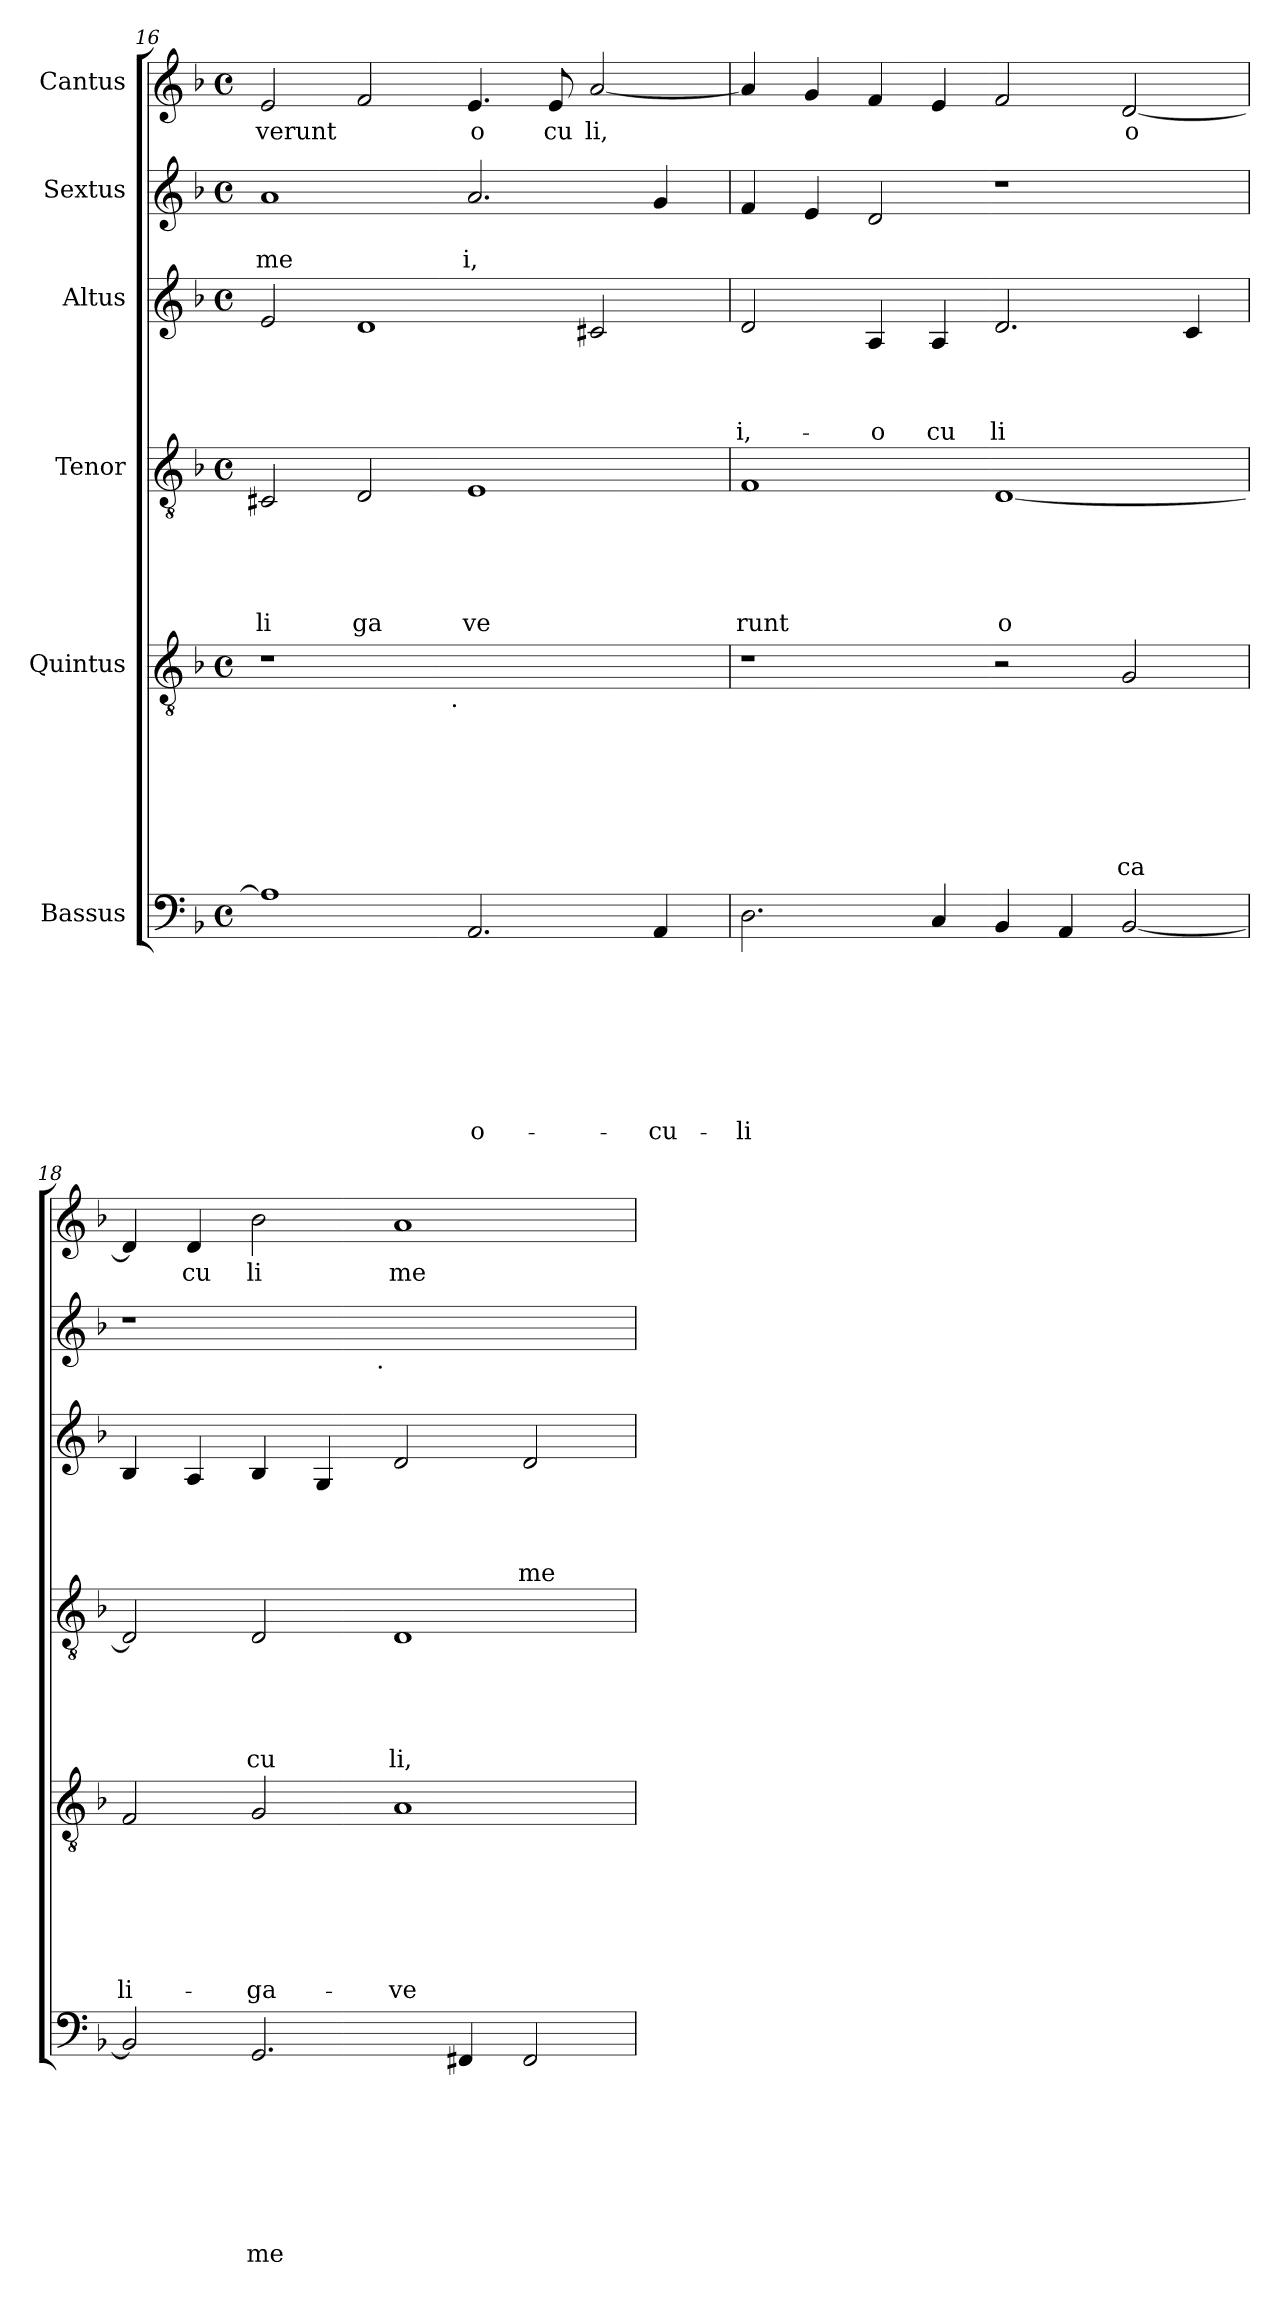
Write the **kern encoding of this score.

**kern	**text	**text	**text	**text	**text	**text	**text	**text	**kern	**text	**text	**text	**text	**text	**text	**text	**kern	**text	**text	**text	**text	**text	**kern	**text	**text	**text	**text	**kern	**text	**text	**kern	**text
*part6	*part6	*part6	*part6	*part6	*part6	*part6	*part6	*part6	*part5	*part5	*part5	*part5	*part5	*part5	*part5	*part5	*part4	*part4	*part4	*part4	*part4	*part4	*part3	*part3	*part3	*part3	*part3	*part2	*part2	*part2	*part1	*part1
*staff6	*staff6	*staff6	*staff6	*staff6	*staff6	*staff6	*staff6	*staff6	*staff5	*staff5	*staff5	*staff5	*staff5	*staff5	*staff5	*staff5	*staff4	*staff4	*staff4	*staff4	*staff4	*staff4	*staff3	*staff3	*staff3	*staff3	*staff3	*staff2	*staff2	*staff2	*staff1	*staff1
*I"Bassus	*	*	*	*	*	*	*	*	*I"Quintus	*	*	*	*	*	*	*	*I"Tenor	*	*	*	*	*	*I"Altus	*	*	*	*	*I"Sextus	*	*	*I"Cantus	*
*clefF4	*	*	*	*	*	*	*	*	*clefGv2	*	*	*	*	*	*	*	*clefGv2	*	*	*	*	*	*clefG2	*	*	*	*	*clefG2	*	*	*clefG2	*
*k[b-]	*	*	*	*	*	*	*	*	*k[b-]	*	*	*	*	*	*	*	*k[b-]	*	*	*	*	*	*k[b-]	*	*	*	*	*k[b-]	*	*	*k[b-]	*
*F:	*	*	*	*	*	*	*	*	*F:	*	*	*	*	*	*	*	*F:	*	*	*	*	*	*F:	*	*	*	*	*F:	*	*	*F:	*
*M4/4	*	*	*	*	*	*	*	*	*M4/4	*	*	*	*	*	*	*	*M4/4	*	*	*	*	*	*M4/4	*	*	*	*	*M4/4	*	*	*M4/4	*
*met(c)	*	*	*	*	*	*	*	*	*met(c)	*	*	*	*	*	*	*	*met(c)	*	*	*	*	*	*met(c)	*	*	*	*	*met(c)	*	*	*met(c)	*
=16	=16	=16	=16	=16	=16	=16	=16	=16	=16	=16	=16	=16	=16	=16	=16	=16	=16	=16	=16	=16	=16	=16	=16	=16	=16	=16	=16	=16	=16	=16	=16	=16
!	!	!	!	!	!	!	!	!	!	!	!	!	!	!	!	!	!	!	!	!	!	!LO:LY:b	!	!	!	!	!	!	!	!LO:LY:b	!	!LO:LY:b
*	*	*	*	*	*	*	*	*	*^	*	*	*	*	*	*	*	*	*	*	*	*	*	*	*	*	*	*	*	*	*	*	*
1A]	.	.	.	.	.	.	.	.	1r	2ryy	.	.	.	.	.	.	.	2C#X/	.	.	.	.	li	2e/	.	.	.	.	1a	.	me	2e/	verunt
!	!	!	!	!	!	!	!	!	!	!	!	!	!	!	!	!	!	!	!	!	!	!	!LO:LY:b	!	!	!	!	!	!	!	!	!	!
.	.	.	.	.	.	.	.	.	.	4...ryy	.	.	.	.	.	.	.	2D/	.	.	.	.	ga	1d	.	.	.	.	.	.	.	2f/	.
!	!	!	!	!	!	!	!	!	!	!LO:TX:b:t=.	!	!	!	!	!	!	!	!	!	!	!	!	!	!	!	!	!	!	!	!	!	!	!
.	.	.	.	.	.	.	.	.	.	1ryy	.	.	.	.	.	.	.	.	.	.	.	.	.	.	.	.	.	.	.	.	.	.	.
!	!	!	!	!	!	!	!	!LO:LY:b	!	!	!	!	!	!	!	!	!	!	!	!	!	!	!LO:LY:b	!	!	!	!	!	!	!	!LO:LY:b	!	!LO:LY:b
2.AA/	.	.	.	.	.	.	.	o-	1ryy	.	.	.	.	.	.	.	.	1E	.	.	.	.	ve	.	.	.	.	.	2.a/	.	i,	4.e/	o
!	!	!	!	!	!	!	!	!	!	!	!	!	!	!	!	!	!	!	!	!	!	!	!	!	!	!	!	!	!	!	!	!	!LO:LY:b
.	.	.	.	.	.	.	.	.	.	.	.	.	.	.	.	.	.	.	.	.	.	.	.	.	.	.	.	.	.	.	.	8e/	cu
!	!	!	!	!	!	!	!	!	!	!	!	!	!	!	!	!	!	!	!	!	!	!	!	!	!	!	!	!	!	!	!	!	!LO:LY:b
.	.	.	.	.	.	.	.	.	.	.	.	.	.	.	.	.	.	.	.	.	.	.	.	2c#X/	.	.	.	.	.	.	.	[<2a/	li,
!	!	!	!	!	!	!	!	!LO:LY:b	!	!	!	!	!	!	!	!	!	!	!	!	!	!	!	!	!	!	!	!	!	!	!	!	!
4AA/	.	.	.	.	.	.	.	-cu-	.	.	.	.	.	.	.	.	.	.	.	.	.	.	.	.	.	.	.	.	4g/	.	.	.	.
.	.	.	.	.	.	.	.	.	.	32ryy	.	.	.	.	.	.	.	.	.	.	.	.	.	.	.	.	.	.	.	.	.	.	.
=17	=17	=17	=17	=17	=17	=17	=17	=17	=17	=17	=17	=17	=17	=17	=17	=17	=17	=17	=17	=17	=17	=17	=17	=17	=17	=17	=17	=17	=17	=17	=17	=17	=17
!	!	!	!	!	!	!	!	!LO:LY:b	!	!	!	!	!	!	!	!	!	!	!	!	!	!	!LO:LY:b	!	!	!	!	!LO:LY:b	!	!	!	!	!
*	*	*	*	*	*	*	*	*	*v	*v	*	*	*	*	*	*	*	*	*	*	*	*	*	*	*	*	*	*	*	*	*	*	*
2.D\	.	.	.	.	.	.	.	-li	1r	.	.	.	.	.	.	.	1F	.	.	.	.	runt	2d/	.	.	.	i,-	4f/	.	.	4a/]	.
.	.	.	.	.	.	.	.	.	.	.	.	.	.	.	.	.	.	.	.	.	.	.	.	.	.	.	.	4e/	.	.	4g/	.
!	!	!	!	!	!	!	!	!	!	!	!	!	!	!	!	!	!	!	!	!	!	!	!	!	!	!	!LO:LY:b	!	!	!	!	!
.	.	.	.	.	.	.	.	.	.	.	.	.	.	.	.	.	.	.	.	.	.	.	4A/	.	.	.	-o	2d/	.	.	4f/	.
!	!	!	!	!	!	!	!	!	!	!	!	!	!	!	!	!	!	!	!	!	!	!	!	!	!	!	!LO:LY:b	!	!	!	!	!
4C/	.	.	.	.	.	.	.	.	.	.	.	.	.	.	.	.	.	.	.	.	.	.	4A/	.	.	.	cu	.	.	.	4e/	.
!	!	!	!	!	!	!	!	!	!	!	!	!	!	!	!	!	!	!	!	!	!	!LO:LY:b:rj	!	!	!	!	!LO:LY:b	!	!	!	!	!
4BB-/	.	.	.	.	.	.	.	.	2r	.	.	.	.	.	.	.	[>1D	.	.	.	.	o	2.d/	.	.	.	li	1r	.	.	2f/	.
4AA/	.	.	.	.	.	.	.	.	.	.	.	.	.	.	.	.	.	.	.	.	.	.	.	.	.	.	.	.	.	.	.	.
!	!	!	!	!	!	!	!	!	!	!	!	!	!	!	!	!LO:LY:b	!	!	!	!	!	!	!	!	!	!	!	!	!	!	!	!LO:LY:b
[>2BB-/	.	.	.	.	.	.	.	.	2G/	.	.	.	.	.	.	ca	.	.	.	.	.	.	.	.	.	.	.	.	.	.	[>2d/	o
.	.	.	.	.	.	.	.	.	.	.	.	.	.	.	.	.	.	.	.	.	.	.	4c/	.	.	.	.	.	.	.	.	.
!!LO:PB:g=z
=18	=18	=18	=18	=18	=18	=18	=18	=18	=18	=18	=18	=18	=18	=18	=18	=18	=18	=18	=18	=18	=18	=18	=18	=18	=18	=18	=18	=18	=18	=18	=18	=18
!	!	!	!	!	!	!	!	!	!	!	!	!	!	!	!	!LO:LY:b	!	!	!	!	!	!	!	!	!	!	!	!	!	!	!	!
*	*	*	*	*	*	*	*	*	*	*	*	*	*	*	*	*	*	*	*	*	*	*	*	*	*	*	*	*^	*	*	*	*
2BB-/]	.	.	.	.	.	.	.	.	2F/	.	.	.	.	.	.	li-	2D/]	.	.	.	.	.	4B-/	.	.	.	.	1r	2ryy	.	.	4d/]	.
!	!	!	!	!	!	!	!	!	!	!	!	!	!	!	!	!	!	!	!	!	!	!	!	!	!	!	!	!	!	!	!	!	!LO:LY:b
.	.	.	.	.	.	.	.	.	.	.	.	.	.	.	.	.	.	.	.	.	.	.	4A/	.	.	.	.	.	.	.	.	4d/	cu
!	!	!	!	!	!	!	!	!LO:LY:b	!	!	!	!	!	!	!	!LO:LY:b	!	!	!	!	!	!LO:LY:b	!	!	!	!	!	!	!	!	!	!	!LO:LY:b
2.GG/	.	.	.	.	.	.	.	me	2G/	.	.	.	.	.	.	-ga-	2D/	.	.	.	.	cu	4B-/	.	.	.	.	.	4...ryy	.	.	2b-\	li
.	.	.	.	.	.	.	.	.	.	.	.	.	.	.	.	.	.	.	.	.	.	.	4G/	.	.	.	.	.	.	.	.	.	.
!	!	!	!	!	!	!	!	!	!	!	!	!	!	!	!	!	!	!	!	!	!	!	!	!	!	!	!	!	!LO:TX:b:t=.	!	!	!	!
.	.	.	.	.	.	.	.	.	.	.	.	.	.	.	.	.	.	.	.	.	.	.	.	.	.	.	.	.	1ryy	.	.	.	.
!	!	!	!	!	!	!	!	!	!	!	!	!	!	!	!	!LO:LY:b	!	!	!	!	!	!LO:LY:b	!	!	!	!	!	!	!	!	!	!	!LO:LY:b
.	.	.	.	.	.	.	.	.	1A	.	.	.	.	.	.	-ve-	1D	.	.	.	.	li,	2d/	.	.	.	.	1ryy	.	.	.	1a	me
4FF#X/	.	.	.	.	.	.	.	.	.	.	.	.	.	.	.	.	.	.	.	.	.	.	.	.	.	.	.	.	.	.	.	.	.
!	!	!	!	!	!	!	!	!	!	!	!	!	!	!	!	!	!	!	!	!	!	!	!	!	!	!	!LO:LY:b	!	!	!	!	!	!
2FF#/	.	.	.	.	.	.	.	.	.	.	.	.	.	.	.	.	.	.	.	.	.	.	2d/	.	.	.	me-	.	.	.	.	.	.
.	.	.	.	.	.	.	.	.	.	.	.	.	.	.	.	.	.	.	.	.	.	.	.	.	.	.	.	.	32ryy	.	.	.	.
*	*	*	*	*	*	*	*	*	*	*	*	*	*	*	*	*	*	*	*	*	*	*	*	*	*	*	*	*v	*v	*	*	*	*
=	=	=	=	=	=	=	=	=	=	=	=	=	=	=	=	=	=	=	=	=	=	=	=	=	=	=	=	=	=	=	=	=
*-	*-	*-	*-	*-	*-	*-	*-	*-	*-	*-	*-	*-	*-	*-	*-	*-	*-	*-	*-	*-	*-	*-	*-	*-	*-	*-	*-	*-	*-	*-	*-	*-
